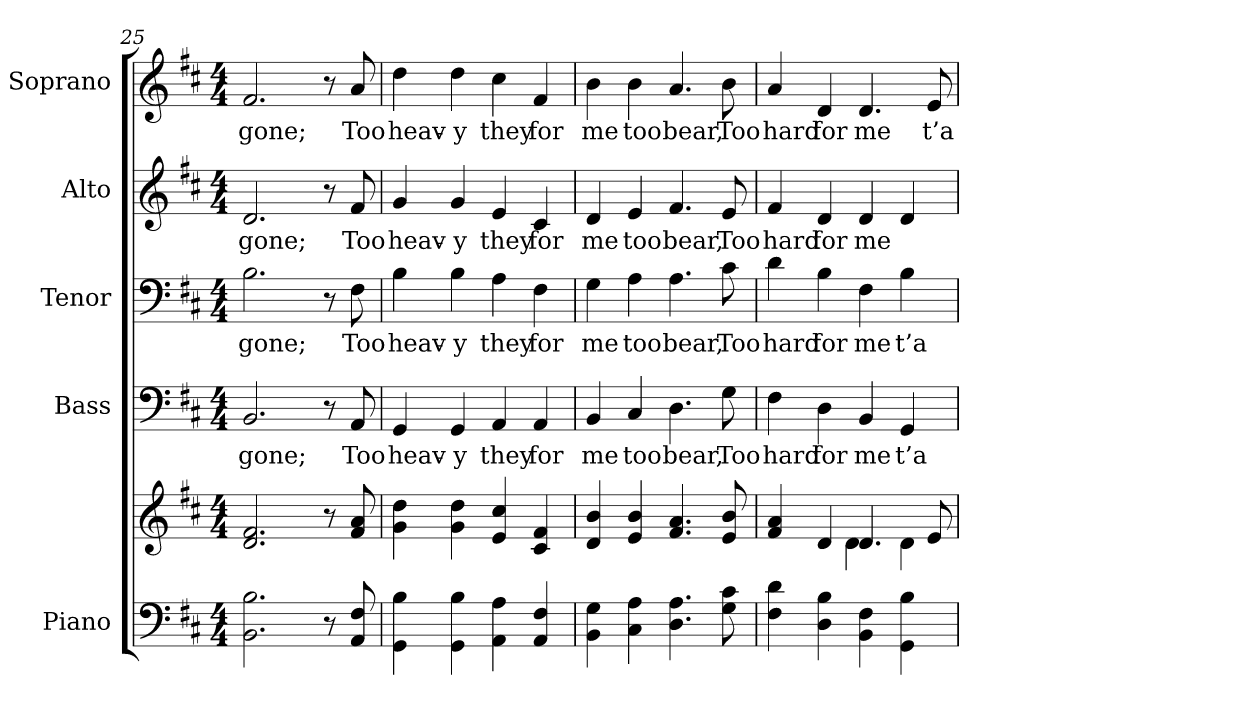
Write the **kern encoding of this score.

**kern	**kern	**kern	**text	**kern	**text	**kern	**text	**kern	**text
*part5	*part5	*part4	*part4	*part3	*part3	*part2	*part2	*part1	*part1
*staff6	*staff5	*staff4	*staff4	*staff3	*staff3	*staff2	*staff2	*staff1	*staff1
*I"Piano	*	*I"Bass	*	*I"Tenor	*	*I"Alto	*	*I"Soprano	*
*I'Pno.	*	*I'B.	*	*I'T.	*	*I'A.	*	*I'S.	*
!!LO:PB:g=z
*clefF4	*clefG2	*clefF4	*	*clefF4	*	*clefG2	*	*clefG2	*
*k[f#c#]	*k[f#c#]	*k[f#c#]	*	*k[f#c#]	*	*k[f#c#]	*	*k[f#c#]	*
*D:	*D:	*D:	*	*D:	*	*D:	*	*D:	*
*M4/4	*M4/4	*M4/4	*	*M4/4	*	*M4/4	*	*M4/4	*
=25	=25	=25	=25	=25	=25	=25	=25	=25	=25
!	!	!	!LO:LY:b:color=#000000	!	!	!	!	!	!
!	!	!	!	!	!LO:LY:b:color=#000000	!	!	!	!
!	!	!	!	!	!	!	!LO:LY:b:color=#000000	!	!
!	!	!	!	!	!	!	!	!	!LO:LY:b:color=#000000
2.BBi\ 2.Bi	2.di/ 2.f#i	2.BBi/	gone;	2.Bi\	gone;	2.di/	gone;	2.f#i/	gone;
8r	8r	8r	.	8r	.	8r	.	8r	.
!	!	!	!LO:LY:b:color=#000000	!	!	!	!	!	!
!	!	!	!	!	!LO:LY:b:color=#000000	!	!	!	!
!	!	!	!	!	!	!	!LO:LY:b:color=#000000	!	!
!	!	!	!	!	!	!	!	!	!LO:LY:b:color=#000000
8AAi/ 8F#i	8f#i/ 8ai	8AAi/	Too	8F#i\	Too	8f#i/	Too	8ai/	Too
=26	=26	=26	=26	=26	=26	=26	=26	=26	=26
!	!	!	!LO:LY:b:color=#000000	!	!	!	!	!	!
!	!	!	!	!	!LO:LY:b:color=#000000	!	!	!	!
!	!	!	!	!	!	!	!LO:LY:b:color=#000000	!	!
!	!	!	!	!	!	!	!	!	!LO:LY:b:color=#000000
4GGi\ 4Bi	4gi\ 4ddi	4GGi/	heav-	4Bi\	heav-	4gi/	heav-	4ddi\	heav-
!	!	!	!LO:LY:b:color=#000000	!	!	!	!	!	!
!	!	!	!	!	!LO:LY:b:color=#000000	!	!	!	!
!	!	!	!	!	!	!	!LO:LY:b:color=#000000	!	!
!	!	!	!	!	!	!	!	!	!LO:LY:b:color=#000000
4GGi\ 4Bi	4gi\ 4ddi	4GGi/	-y	4Bi\	-y	4gi/	-y	4ddi\	-y
!	!	!	!LO:LY:b:color=#000000	!	!	!	!	!	!
!	!	!	!	!	!LO:LY:b:color=#000000	!	!	!	!
!	!	!	!	!	!	!	!LO:LY:b:color=#000000	!	!
!	!	!	!	!	!	!	!	!	!LO:LY:b:color=#000000
4AAi\ 4Ai	4ei/ 4cc#i	4AAi/	they	4Ai\	they	4ei/	they	4cc#i\	they
!	!	!	!LO:LY:b:color=#000000	!	!	!	!	!	!
!	!	!	!	!	!LO:LY:b:color=#000000	!	!	!	!
!	!	!	!	!	!	!	!LO:LY:b:color=#000000	!	!
!	!	!	!	!	!	!	!	!	!LO:LY:b:color=#000000
4AAi/ 4F#i	4c#i/ 4f#i	4AAi/	for	4F#i\	for	4c#i/	for	4f#i/	for
=27	=27	=27	=27	=27	=27	=27	=27	=27	=27
!	!	!	!LO:LY:b:color=#000000	!	!	!	!	!	!
!	!	!	!	!	!LO:LY:b:color=#000000	!	!	!	!
!	!	!	!	!	!	!	!LO:LY:b:color=#000000	!	!
!	!	!	!	!	!	!	!	!	!LO:LY:b:color=#000000
4BBi\ 4Gi	4di/ 4bi	4BBi/	me	4Gi\	me	4di/	me	4bi\	me
!	!	!	!LO:LY:b:color=#000000	!	!	!	!	!	!
!	!	!	!	!	!LO:LY:b:color=#000000	!	!	!	!
!	!	!	!	!	!	!	!LO:LY:b:color=#000000	!	!
!	!	!	!	!	!	!	!	!	!LO:LY:b:color=#000000
4C#i\ 4Ai	4ei/ 4bi	4C#i/	too	4Ai\	too	4ei/	too	4bi\	too
!	!	!	!LO:LY:b:color=#000000	!	!	!	!	!	!
!	!	!	!	!	!LO:LY:b:color=#000000	!	!	!	!
!	!	!	!	!	!	!	!LO:LY:b:color=#000000	!	!
!	!	!	!	!	!	!	!	!	!LO:LY:b:color=#000000
4.Di\ 4.Ai	4.f#i/ 4.ai	4.Di\	bear,	4.Ai\	bear,	4.f#i/	bear,	4.ai/	bear,
!	!	!	!LO:LY:b:color=#000000	!	!	!	!	!	!
!	!	!	!	!	!LO:LY:b:color=#000000	!	!	!	!
!	!	!	!	!	!	!	!LO:LY:b:color=#000000	!	!
!	!	!	!	!	!	!	!	!	!LO:LY:b:color=#000000
8Gi\ 8c#i	8ei/ 8bi	8Gi\	Too	8c#i\	Too	8ei/	Too	8bi\	Too
!!LO:PB:g=z
=28	=28	=28	=28	=28	=28	=28	=28	=28	=28
*	*^	*	*	*	*	*	*	*	*
!	!	!	!	!LO:LY:b:color=#000000	!	!	!	!	!	!
!	!	!	!	!	!	!LO:LY:b:color=#000000	!	!	!	!
!	!	!	!	!	!	!	!	!LO:LY:b:color=#000000	!	!
!	!	!	!	!	!	!	!	!	!	!LO:LY:b:color=#000000
4F#i\ 4di	4f#i/ 4ai	2ryy	4F#i\	hard	4di\	hard	4f#i/	hard	4ai/	hard
!	!	!	!	!LO:LY:b:color=#000000	!	!	!	!	!	!
!	!	!	!	!	!	!LO:LY:b:color=#000000	!	!	!	!
!	!	!	!	!	!	!	!	!LO:LY:b:color=#000000	!	!
!	!	!	!	!	!	!	!	!	!	!LO:LY:b:color=#000000
4Di\ 4Bi	4di/	.	4Di\	for	4Bi\	for	4di/	for	4di/	for
!	!	!	!	!LO:LY:b:color=#000000	!	!	!	!	!	!
!	!	!	!	!	!	!LO:LY:b:color=#000000	!	!	!	!
!	!	!	!	!	!	!	!	!LO:LY:b:color=#000000	!	!
!	!	!	!	!	!	!	!	!	!	!LO:LY:b:color=#000000
4BBi\ 4F#i	4.di/	4di\	4BBi/	me	4F#i\	me	4di/	me	4.di/	me
!	!	!	!	!LO:LY:b:color=#000000	!	!	!	!	!	!
!	!	!	!	!	!	!LO:LY:b:color=#000000	!	!	!	!
4GGi\ 4Bi	.	4di\	4GGi/	t’a-	4Bi\	t’a-	4di/	.	.	.
!	!	!	!	!	!	!	!	!	!	!LO:LY:b:color=#000000
.	8ei/	.	.	.	.	.	.	.	8ei/	t’a-
*	*v	*v	*	*	*	*	*	*	*	*
=	=	=	=	=	=	=	=	=	=
*-	*-	*-	*-	*-	*-	*-	*-	*-	*-
